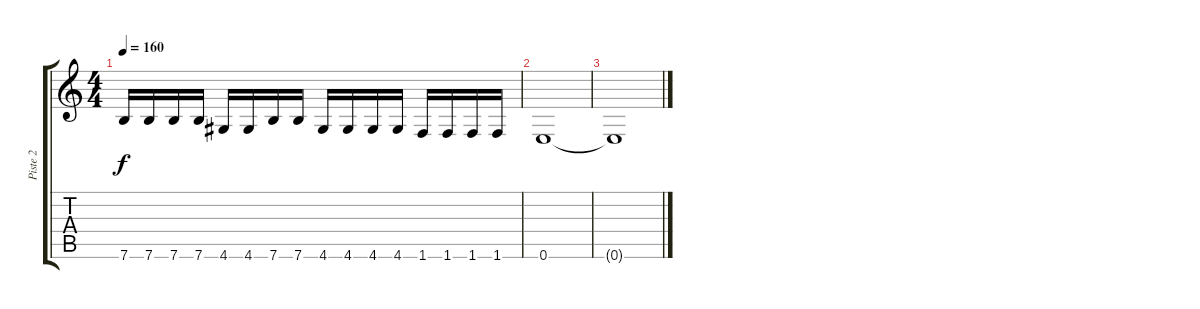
\track ("Piste 2" "Piste 2") {instrument acousticguitarsteel}
\staff {score tabs}
\tuning (E4 B3 G3 D3 A2 E2) {hide}
\ts (4 4)
\tempo 160
\clef g2
\ks c
7.6.16{dy f} 7.6.16 7.6.16 7.6.16 4.6.16 4.6.16 7.6.16 7.6.16 4.6.16 4.6.16 4.6.16 4.6.16 1.6.16 1.6.16 1.6.16 1.6.16 |
0.6.1 |
0.6{t}.1
